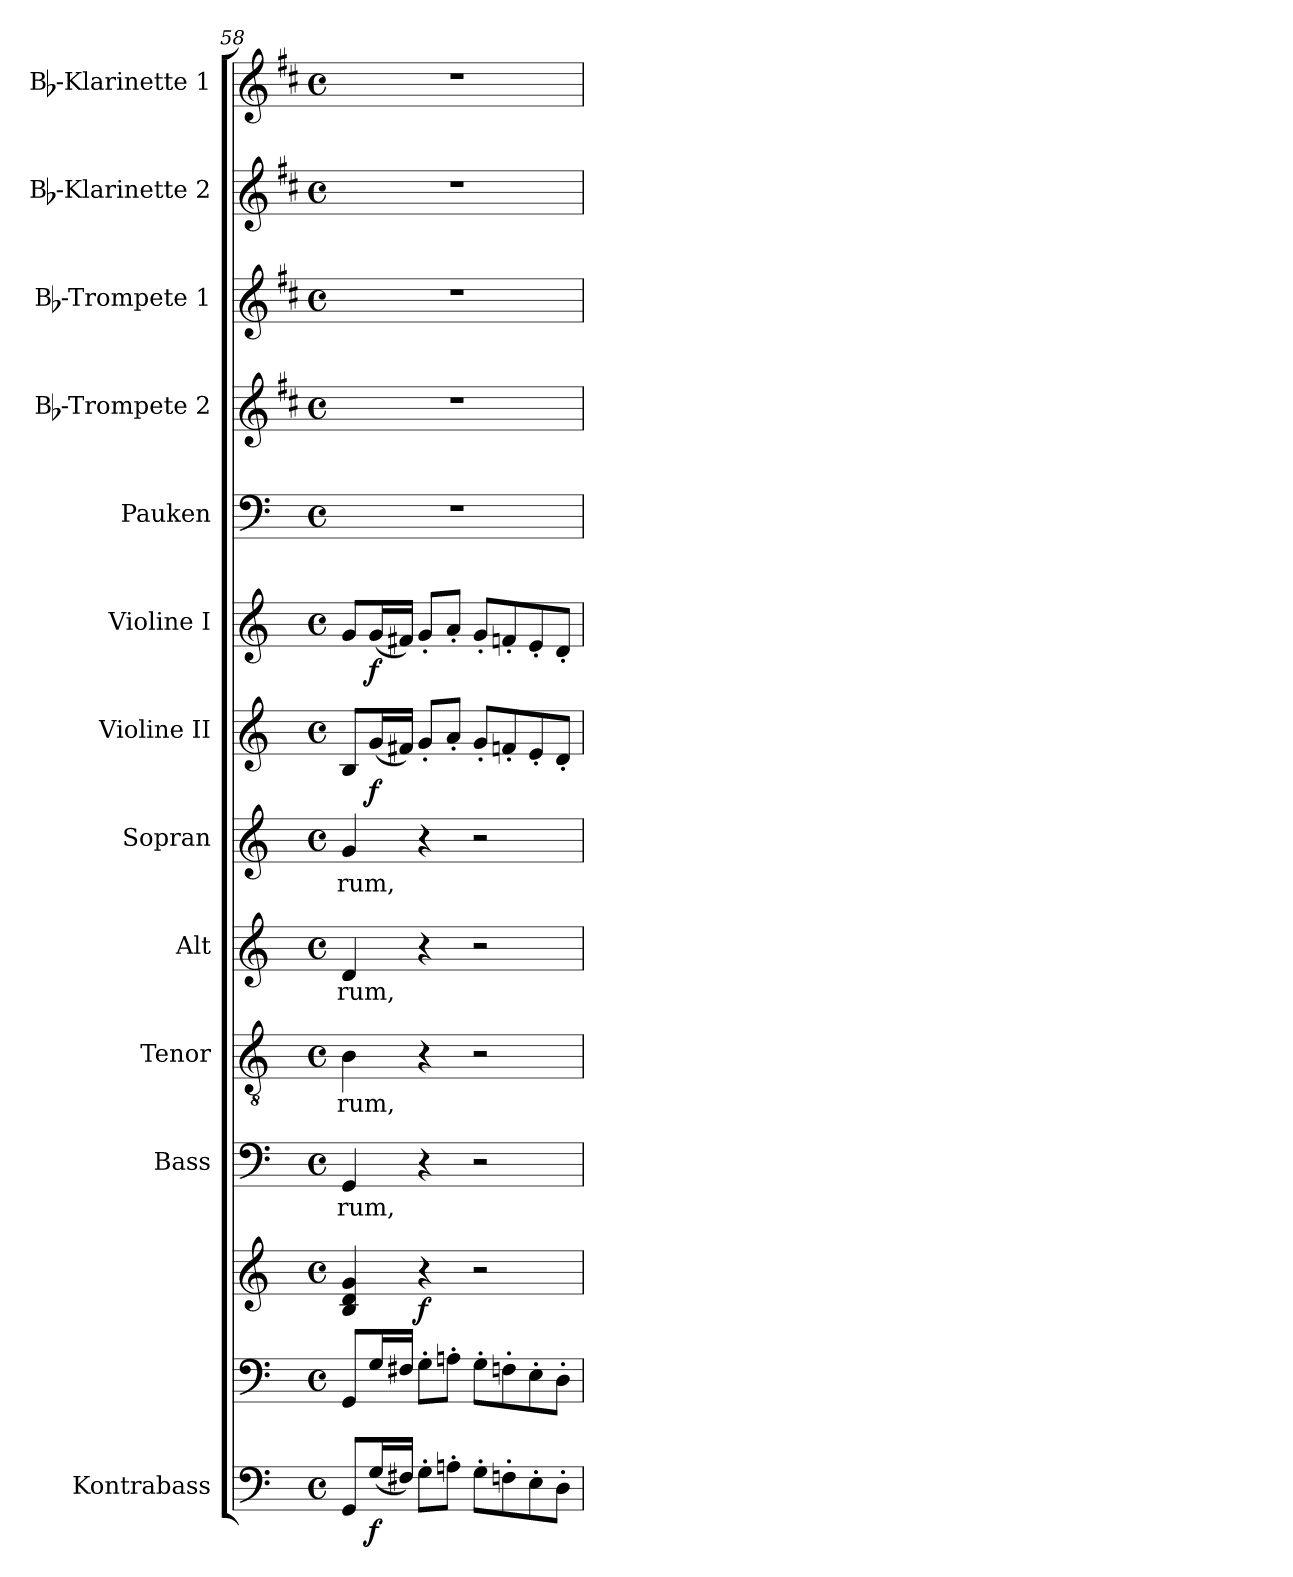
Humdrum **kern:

**kern	**dynam	**kern	**kern	**dynam	**kern	**text	**kern	**text	**kern	**text	**kern	**text	**kern	**dynam	**kern	**dynam	**kern	**kern	**kern	**kern	**kern
*part13	*part13	*part12	*part12	*part12	*part11	*part11	*part10	*part10	*part9	*part9	*part8	*part8	*part7	*part7	*part6	*part6	*part5	*part4	*part3	*part2	*part1
*staff14	*staff14	*staff13	*staff12	*staff12/13	*staff11	*staff11	*staff10	*staff10	*staff9	*staff9	*staff8	*staff8	*staff7	*staff7	*staff6	*staff6	*staff5	*staff4	*staff3	*staff2	*staff1
*I"Kontrabass	*	*	*	*	*I"Bass	*	*I"Tenor	*	*I"Alt	*	*I"Sopran	*	*I"Violine II	*	*I"Violine I	*	*I"Pauken	*I"Bb-Trompete 2	*I"Bb-Trompete 1	*I"Bb-Klarinette 2	*I"Bb-Klarinette 1
*I'Kb.	*	*	*	*	*I'B.	*	*I'T.	*	*I'A.	*	*I'S.	*	*I'Vl. II	*	*I'Vl. I	*	*I'Pk.	*I'Bb Trp. 2	*I'Bb Trp. 1	*I'Bb Kl. 2	*I'Bb Kl. 1
*clefF4	*	*clefF4	*clefG2	*	*clefF4	*	*clefGv2	*	*clefG2	*	*clefG2	*	*clefG2	*	*clefG2	*	*clefF4	*clefG2	*clefG2	*clefG2	*clefG2
*ITrd7c12	*	*	*	*	*	*	*	*	*	*	*	*	*	*	*	*	*	*ITrd1c2	*ITrd1c2	*ITrd1c2	*ITrd1c2
*k[]	*	*k[]	*k[]	*	*k[]	*	*k[]	*	*k[]	*	*k[]	*	*k[]	*	*k[]	*	*k[]	*k[]	*k[]	*k[]	*k[]
*C:	*	*C:	*C:	*	*C:	*	*C:	*	*C:	*	*C:	*	*C:	*	*C:	*	*C:	*C:	*C:	*C:	*C:
*M4/4	*	*M4/4	*M4/4	*	*M4/4	*	*M4/4	*	*M4/4	*	*M4/4	*	*M4/4	*	*M4/4	*	*M4/4	*M4/4	*M4/4	*M4/4	*M4/4
*met(c)	*	*met(c)	*met(c)	*	*met(c)	*	*met(c)	*	*met(c)	*	*met(c)	*	*met(c)	*	*met(c)	*	*met(c)	*met(c)	*met(c)	*met(c)	*met(c)
=58	=58	=58	=58	=58	=58	=58	=58	=58	=58	=58	=58	=58	=58	=58	=58	=58	=58	=58	=58	=58	=58
!	!	!	!	!	!	!LO:LY:b	!	!LO:LY:b	!	!LO:LY:b	!	!LO:LY:b	!	!	!	!	!	!	!	!	!
8GGG/L	.	8GG/L	4B/ 4d/ 4g/	.	4GG/	-rum,	4B\	-rum,	4d/	-rum,	4g/	-rum,	8B/L	.	8g/L	.	1r	1r	1r	1r	1r
!	!LO:DY:b	!	!	!	!	!	!	!	!	!	!	!	!	!LO:DY:b	!	!LO:DY:b	!	!	!	!	!
(<16GG/L	f	16G/L	.	.	.	.	.	.	.	.	.	.	(<16g/L	f	(<16g/L	f	.	.	.	.	.
16FF#X/JJ)	.	16F#X/JJ	.	.	.	.	.	.	.	.	.	.	16f#X/JJ)	.	16f#X/JJ)	.	.	.	.	.	.
!	!	!	!	!LO:DY:b	!	!	!	!	!	!	!	!	!	!	!	!	!	!	!	!	!
8GG'>\L	.	8G'>\L	4r	f	4r	.	4r	.	4r	.	4r	.	8g'</L	.	8g'</L	.	.	.	.	.	.
8AAn'>\J	.	8An'>\J	.	.	.	.	.	.	.	.	.	.	8a'</J	.	8a'</J	.	.	.	.	.	.
8GG'>\L	.	8G'>\L	2r	.	2r	.	2r	.	2r	.	2r	.	8g'</L	.	8g'</L	.	.	.	.	.	.
8FFn'>\	.	8Fn'>\	.	.	.	.	.	.	.	.	.	.	8fn'</	.	8fn'</	.	.	.	.	.	.
8EE'>\	.	8E'>\	.	.	.	.	.	.	.	.	.	.	8e'</	.	8e'</	.	.	.	.	.	.
8DD'>\J	.	8D'>\J	.	.	.	.	.	.	.	.	.	.	8d'</J	.	8d'</J	.	.	.	.	.	.
=	=	=	=	=	=	=	=	=	=	=	=	=	=	=	=	=	=	=	=	=	=
*-	*-	*-	*-	*-	*-	*-	*-	*-	*-	*-	*-	*-	*-	*-	*-	*-	*-	*-	*-	*-	*-
